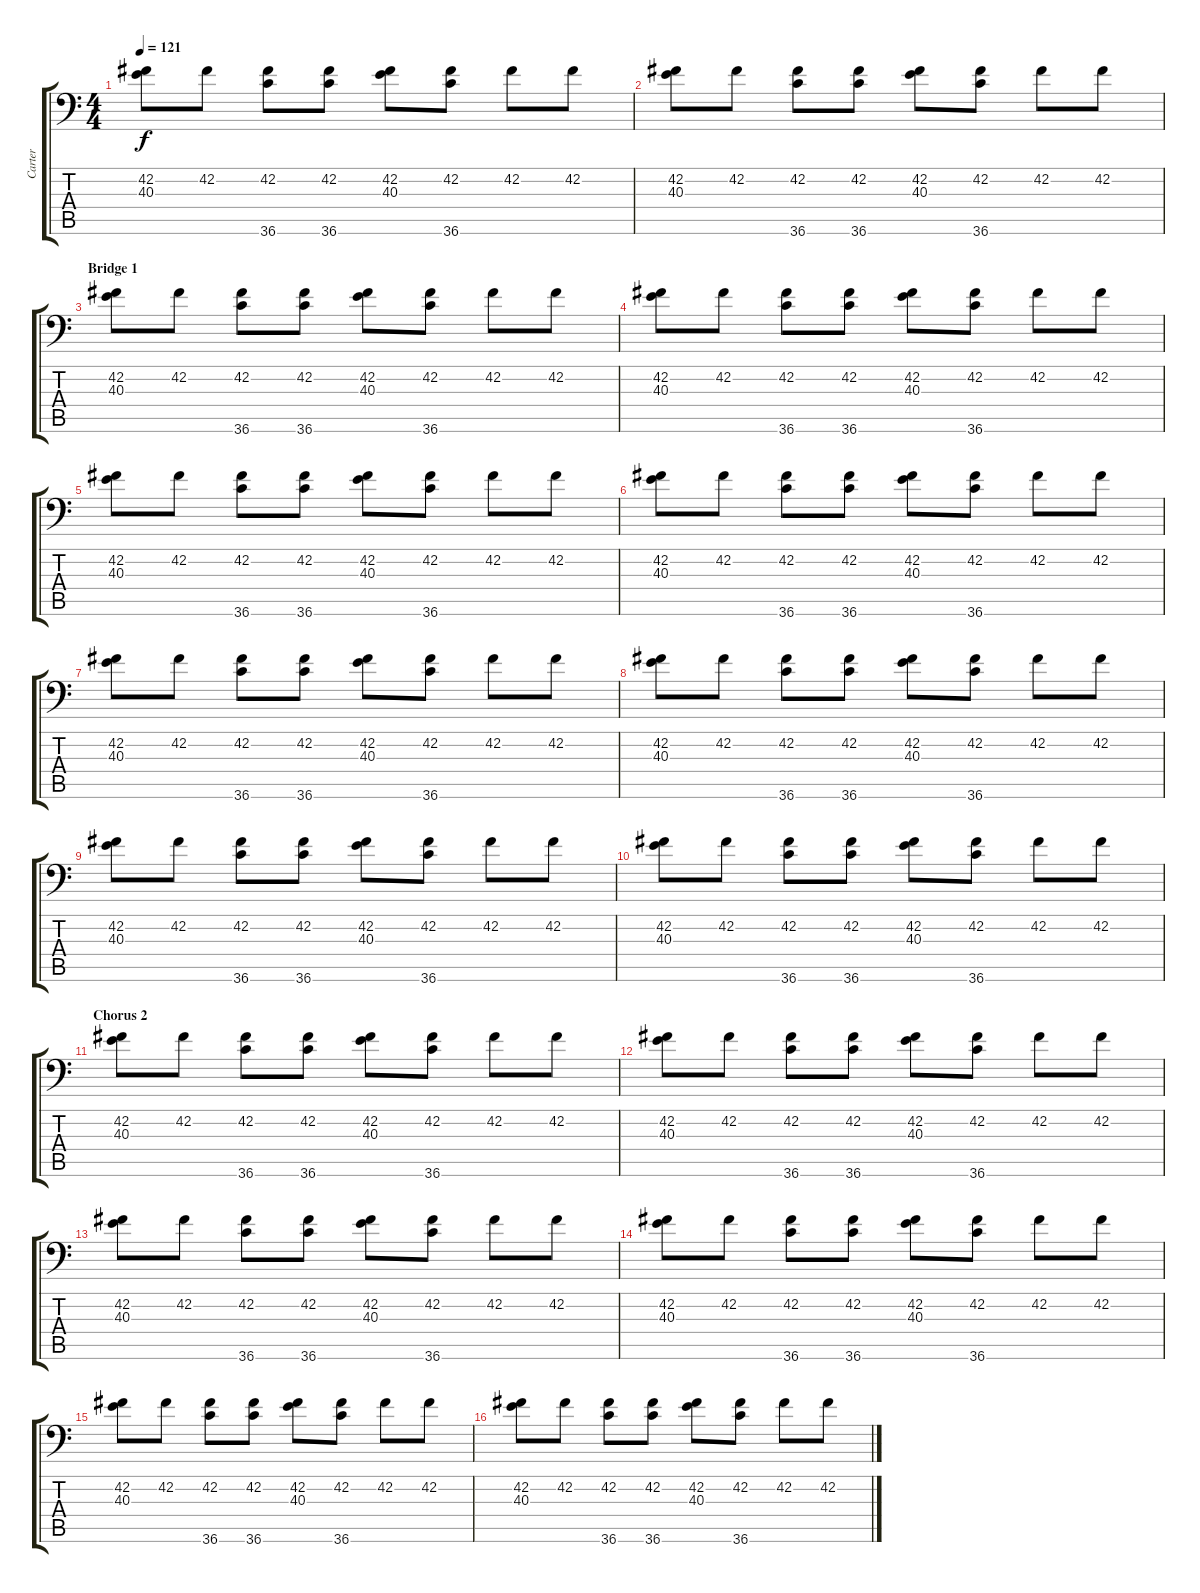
\track ("Carter" "Carter") {instrument acousticgrandpiano}
\staff {score tabs}
\tuning (C-1 C-1 C-1 C-1 C-1 C-1) {hide}
\ts (4 4)
\tempo 121
\clef f4
\ks c
(42.2 40.3).8{dy f} 42.2.8 (42.2 36.6).8 (42.2 36.6).8 (42.2 40.3).8 (42.2 36.6).8 42.2.8 42.2.8 |
(42.2 40.3).8 42.2.8 (42.2 36.6).8 (42.2 36.6).8 (42.2 40.3).8 (42.2 36.6).8 42.2.8 42.2.8 |
\section ("" "Bridge 1")
(42.2 40.3).8 42.2.8 (42.2 36.6).8 (42.2 36.6).8 (42.2 40.3).8 (42.2 36.6).8 42.2.8 42.2.8 |
(42.2 40.3).8 42.2.8 (42.2 36.6).8 (42.2 36.6).8 (42.2 40.3).8 (42.2 36.6).8 42.2.8 42.2.8 |
(42.2 40.3).8 42.2.8 (42.2 36.6).8 (42.2 36.6).8 (42.2 40.3).8 (42.2 36.6).8 42.2.8 42.2.8 |
(42.2 40.3).8 42.2.8 (42.2 36.6).8 (42.2 36.6).8 (42.2 40.3).8 (42.2 36.6).8 42.2.8 42.2.8 |
(42.2 40.3).8 42.2.8 (42.2 36.6).8 (42.2 36.6).8 (42.2 40.3).8 (42.2 36.6).8 42.2.8 42.2.8 |
(42.2 40.3).8 42.2.8 (42.2 36.6).8 (42.2 36.6).8 (42.2 40.3).8 (42.2 36.6).8 42.2.8 42.2.8 |
(42.2 40.3).8 42.2.8 (42.2 36.6).8 (42.2 36.6).8 (42.2 40.3).8 (42.2 36.6).8 42.2.8 42.2.8 |
(42.2 40.3).8 42.2.8 (42.2 36.6).8 (42.2 36.6).8 (42.2 40.3).8 (42.2 36.6).8 42.2.8 42.2.8 |
\section ("" "Chorus 2")
(42.2 40.3).8 42.2.8 (42.2 36.6).8 (42.2 36.6).8 (42.2 40.3).8 (42.2 36.6).8 42.2.8 42.2.8 |
(42.2 40.3).8 42.2.8 (42.2 36.6).8 (42.2 36.6).8 (42.2 40.3).8 (42.2 36.6).8 42.2.8 42.2.8 |
(42.2 40.3).8 42.2.8 (42.2 36.6).8 (42.2 36.6).8 (42.2 40.3).8 (42.2 36.6).8 42.2.8 42.2.8 |
(42.2 40.3).8 42.2.8 (42.2 36.6).8 (42.2 36.6).8 (42.2 40.3).8 (42.2 36.6).8 42.2.8 42.2.8 |
(42.2 40.3).8 42.2.8 (42.2 36.6).8 (42.2 36.6).8 (42.2 40.3).8 (42.2 36.6).8 42.2.8 42.2.8 |
(42.2 40.3).8 42.2.8 (42.2 36.6).8 (42.2 36.6).8 (42.2 40.3).8 (42.2 36.6).8 42.2.8 42.2.8
